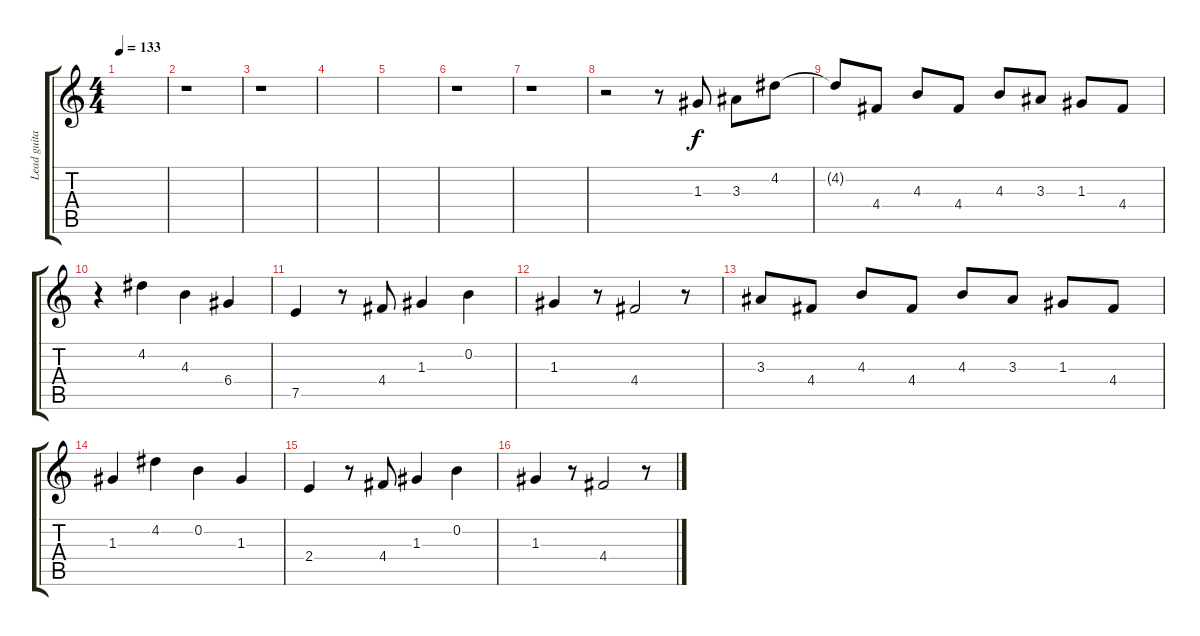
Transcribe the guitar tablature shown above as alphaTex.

\track ("Lead guitar" "Lead guita") {instrument distortionguitar}
\staff {score tabs}
\tuning (E4 B3 G3 D3 A2 E2) {hide}
\ts (4 4)
\tempo 133
\clef g2
\ks c
|
r.1 |
r.1 |
|
|
r.1 |
r.1 |
r.2 r.8 1.3.8 3.3.8 4.2.8 |
4.2{t}.8 4.4.8 4.3.8 4.4.8 4.3.8 3.3.8 1.3.8 4.4.8 |
r.4 4.2.4 4.3.4 6.4.4 |
7.5.4 r.8 4.4.8 1.3.4 0.2.4 |
1.3.4 r.8 4.4.2 r.8 |
3.3.8 4.4.8 4.3.8 4.4.8 4.3.8 3.3.8 1.3.8 4.4.8 |
1.3.4 4.2.4 0.2.4 1.3.4 |
2.4.4 r.8 4.4.8 1.3.4 0.2.4 |
1.3.4 r.8 4.4.2 r.8
